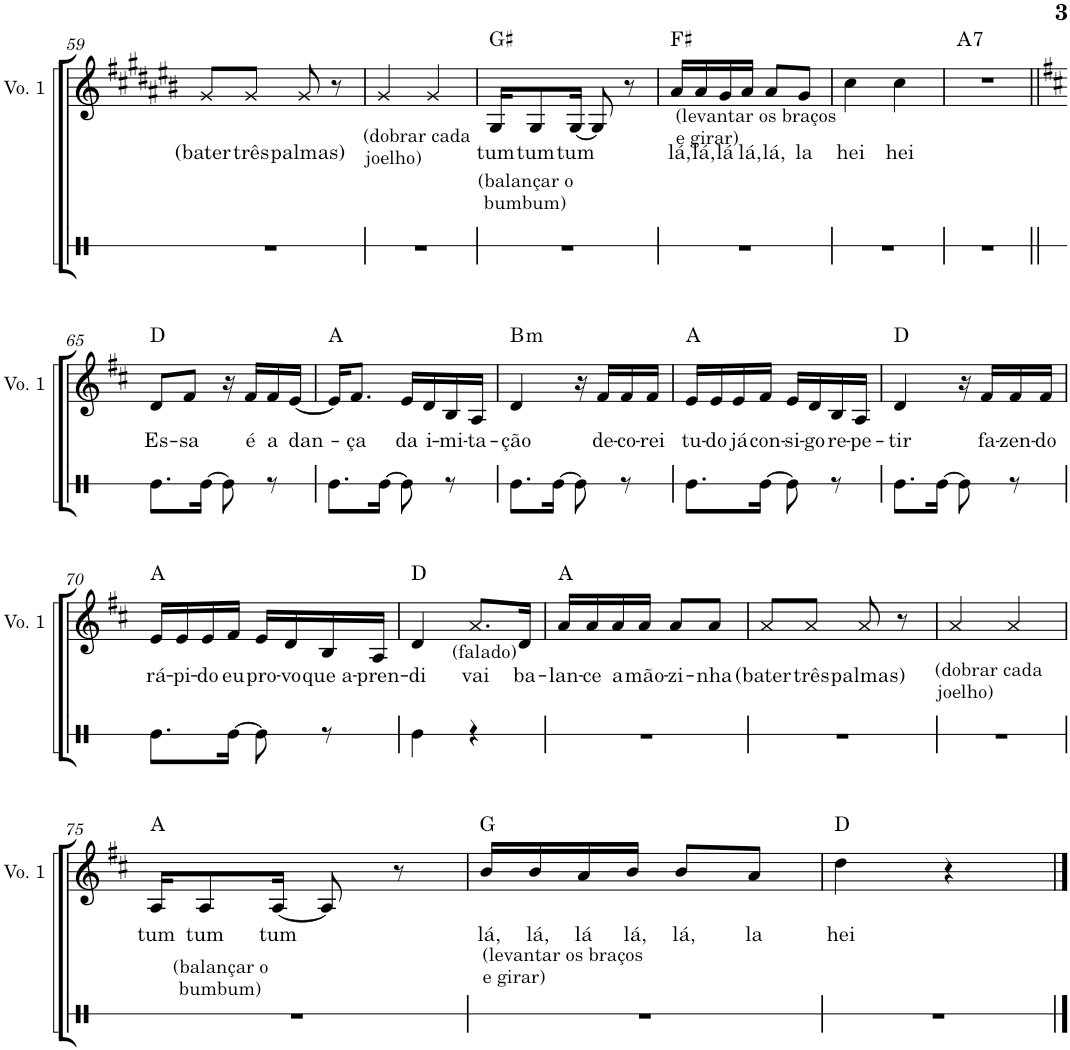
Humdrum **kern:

**kern	**kern	**text	**harte
*part2	*part1	*part1	*part1
*staff2	*staff1	*staff1	*
*I"Voz 3	*I"Voz 1	*	*
*	*I'Vo. 1	*	*
!!LO:PB:g=z
*clefX	*clefG2	*	*
*k[f#c#g#d#a#e#]	*k[f#c#g#d#a#e#b#]	*	*
*M2/4	*M2/4	*	*
=59	=59	=59	=59
!	!	!LO:LY:b	!
2r	8g#/L	(bater	.
!	!	!LO:LY:b	!
.	8g#/J	três	.
!	!	!LO:LY:b	!
.	8g#/	palmas)	.
.	8r	.	.
=60	=60	=60	=60
!	!LO:TX:b:t=(dobrar cada	!	!
!	!LO:TX:b:t=joelho)	!	!
2r	4g#/	.	.
.	4g#/	.	.
=61	=61	=61	=61
!	!LO:TX:b:t=(balançar o	!	!
!	!LO:TX:b:t=bumbum)	!	!
!	!	!LO:LY:b	!
2r	16G#/KL	tum	G#:maj
!	!	!LO:LY:b	!
.	8G#/	tum	.
!	!	!LO:LY:b	!
.	[16G#/Jk	tum	.
.	8G#/]	.	.
.	8r	.	.
=62	=62	=62	=62
!	!LO:TX:b:t=(levantar os braços	!	!
!	!LO:TX:b:t=e girar)	!	!
!	!	!LO:LY:b	!
2r	16a#/LL	lá,	F#:maj
!	!	!LO:LY:b	!
.	16a#/	lá,	.
!	!	!LO:LY:b	!
.	16g#/	lá	.
!	!	!LO:LY:b	!
.	16a#/JJ	lá,	.
!	!	!LO:LY:b	!
.	8a#/L	lá,	.
!	!	!LO:LY:b	!
.	8g#/J	la	.
=63	=63	=63	=63
!	!	!LO:LY:b	!
2r	4cc#\	hei	.
!	!	!LO:LY:b	!
.	4cc#\	hei	.
=64	=64	=64	=64
!	!	!	!LO:H:kt=7
2r	2r	.	A:7
!!LO:LB:g=z
=65||	=65||	=65||	=65||
*	*k[f#c#]	*	*
!	!	!LO:LY:b	!
8.Re\L	8d/L	Es-	D:maj
!	!	!LO:LY:b	!
.	8f#/J	-sa	.
[16Re\Jk	.	.	.
8Re\]	16r	.	.
!	!	!LO:LY:b	!
.	16f#/LL	é	.
!	!	!LO:LY:b	!
8r	16f#/	a	.
!	!	!LO:LY:b	!
.	[16e/JJ	dan-	.
=66	=66	=66	=66
8.Re\L	16e/KL]	.	A:maj
!	!	!LO:LY:b	!
.	8.f#/J	-ça	.
[16Re\Jk	.	.	.
!	!	!LO:LY:b	!
8Re\]	16e/LL	da	.
!	!	!LO:LY:b	!
.	16d/	i-	.
!	!	!LO:LY:b	!
8r	16B/	-mi-	.
!	!	!LO:LY:b	!
.	16A/JJ	-ta-	.
=67	=67	=67	=67
!	!	!LO:LY:b	!LO:H:kt=m
8.Re\L	4d/	-ção	B:min
[16Re\Jk	.	.	.
8Re\]	16r	.	.
!	!	!LO:LY:b	!
.	16f#/LL	de-	.
!	!	!LO:LY:b	!
8r	16f#/	-co-	.
!	!	!LO:LY:b	!
.	16f#/JJ	-rei	.
=68	=68	=68	=68
!	!	!LO:LY:b	!
8.Re\L	16e/LL	tu-	A:maj
!	!	!LO:LY:b	!
.	16e/	-do	.
!	!	!LO:LY:b	!
.	16e/	já	.
!	!	!LO:LY:b	!
[16Re\Jk	16f#/JJ	con-	.
!	!	!LO:LY:b	!
8Re\]	16e/LL	-si-	.
!	!	!LO:LY:b	!
.	16d/	-go	.
!	!	!LO:LY:b	!
8r	16B/	re-	.
!	!	!LO:LY:b	!
.	16A/JJ	-pe-	.
=69	=69	=69	=69
!	!	!LO:LY:b	!
8.Re\L	4d/	-tir	D:maj
[16Re\Jk	.	.	.
8Re\]	16r	.	.
!	!	!LO:LY:b	!
.	16f#/LL	fa-	.
!	!	!LO:LY:b	!
8r	16f#/	-zen-	.
!	!	!LO:LY:b	!
.	16f#/JJ	-do	.
!!LO:LB:g=z
=70	=70	=70	=70
!	!	!LO:LY:b	!
8.Re\L	16e/LL	rá-	A:maj
!	!	!LO:LY:b	!
.	16e/	-pi-	.
!	!	!LO:LY:b	!
.	16e/	-do	.
!	!	!LO:LY:b	!
[16Re\Jk	16f#/JJ	eu	.
!	!	!LO:LY:b	!
8Re\]	16e/LL	pro-	.
!	!	!LO:LY:b	!
.	16d/	-vo	.
!	!	!LO:LY:b	!
8r	16B/	que a-	.
!	!	!LO:LY:b	!
.	16A/JJ	-pren-	.
=71	=71	=71	=71
!	!	!LO:LY:b	!
4Re\	4d/	-di	D:maj
!	!LO:TX:b:t=(falado)	!	!
!	!	!LO:LY:b	!
4r	8.a/L	vai	.
!	!	!LO:LY:b	!
.	16d/Jk	ba-	.
=72	=72	=72	=72
!	!	!LO:LY:b	!
2r	16a/LL	-lan-	A:maj
!	!	!LO:LY:b	!
.	16a/	-ce	.
!	!	!LO:LY:b	!
.	16a/	a	.
!	!	!LO:LY:b	!
.	16a/JJ	mão-	.
!	!	!LO:LY:b	!
.	8a/L	-zi-	.
!	!	!LO:LY:b	!
.	8a/J	-nha	.
=73	=73	=73	=73
!	!	!LO:LY:b	!
2r	8a/L	(bater	.
!	!	!LO:LY:b	!
.	8a/J	três	.
!	!	!LO:LY:b	!
.	8a/	palmas)	.
.	8r	.	.
=74	=74	=74	=74
!	!LO:TX:b:t=(dobrar cada	!	!
!	!LO:TX:b:t=joelho)	!	!
2r	4a/	.	.
.	4a/	.	.
!!LO:LB:g=z
=75	=75	=75	=75
!	!LO:TX:b:t=(balançar o	!	!
!	!LO:TX:b:t=bumbum)	!	!
!	!	!LO:LY:b	!
2r	16A/KL	tum	A:maj
!	!	!LO:LY:b	!
.	8A/	tum	.
!	!	!LO:LY:b	!
.	[16A/Jk	tum	.
.	8A/]	.	.
.	8r	.	.
=76	=76	=76	=76
!	!LO:TX:b:t=(levantar os braços	!	!
!	!LO:TX:b:t=e girar)	!	!
!	!	!LO:LY:b	!
2r	16b/LL	lá,	G:maj
!	!	!LO:LY:b	!
.	16b/	lá,	.
!	!	!LO:LY:b	!
.	16a/	lá	.
!	!	!LO:LY:b	!
.	16b/JJ	lá,	.
!	!	!LO:LY:b	!
.	8b/L	lá,	.
!	!	!LO:LY:b	!
.	8a/J	la	.
=77	=77	=77	=77
!	!	!LO:LY:b	!
2r	4dd\	hei	D:maj
.	4r	.	.
==	==	==	==
*-	*-	*-	*-
